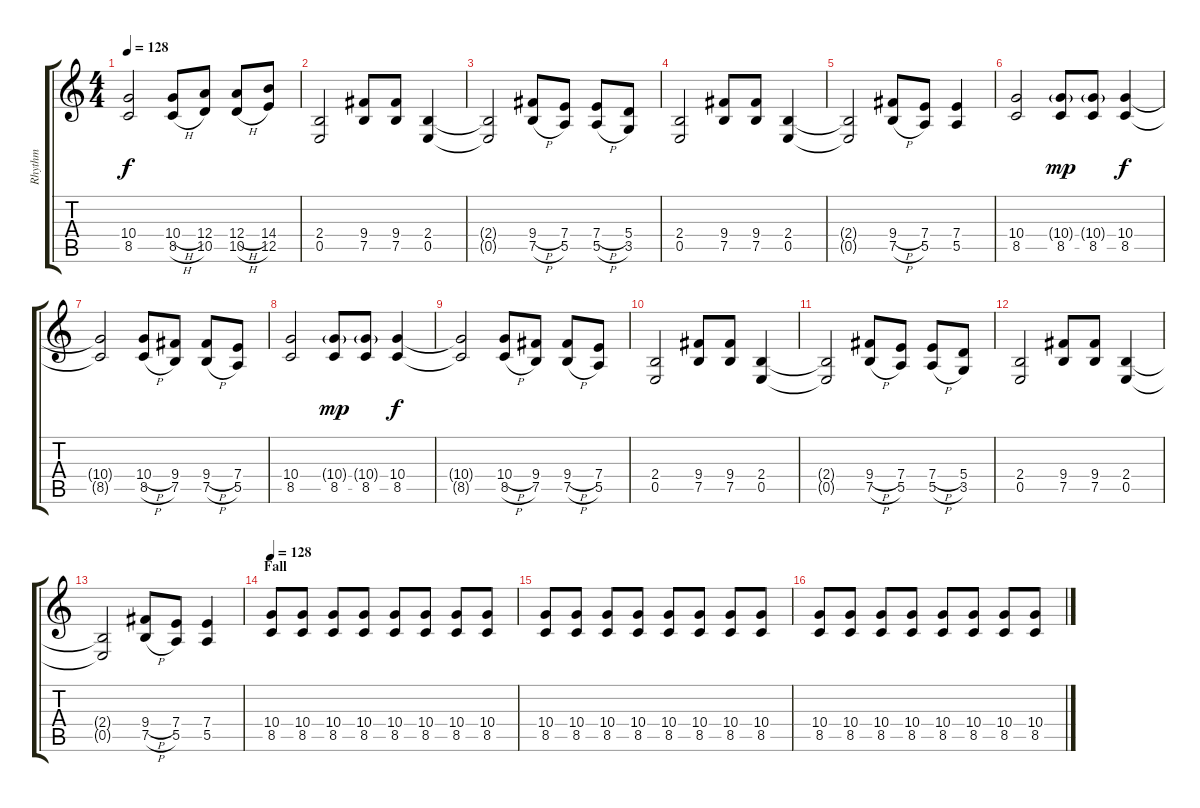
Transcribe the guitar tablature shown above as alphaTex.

\track ("Rhythm" "Rhythm") {instrument distortionguitar}
\staff {score tabs}
\tuning (B3 Gb3 D3 A2 E2 B1) {hide}
\ts (4 4)
\tempo 128
\clef g2
\ks c
(10.4{t} 8.5{t}).2{dy f} (10.4{h} 8.5{h}).8 (12.4 10.5).8 (12.4{h} 10.5{h}).8 (14.4 12.5).8 |
(2.4 0.5).2 (9.4 7.5).8 (9.4 7.5).8 (2.4 0.5).4 |
(2.4{t} 0.5{t}).2 (9.4{h} 7.5{h}).8 (7.4 5.5).8 (7.4{h} 5.5{h}).8 (5.4 3.5).8 |
(2.4 0.5).2 (9.4 7.5).8 (9.4 7.5).8 (2.4 0.5).4 |
(2.4{t} 0.5{t}).2 (9.4{h} 7.5{h}).8 (7.4 5.5).8 (7.4 5.5).4 |
(10.4 8.5).2 (10.4{g} 8.5).8{dy mp} (10.4{g} 8.5).8 (10.4 8.5).4{dy f} |
(10.4{t} 8.5{t}).2 (10.4{h} 8.5{h}).8 (9.4 7.5).8 (9.4{h} 7.5{h}).8 (7.4 5.5).8 |
(10.4 8.5).2 (10.4{g} 8.5).8{dy mp} (10.4{g} 8.5).8 (10.4 8.5).4{dy f} |
(10.4{t} 8.5{t}).2 (10.4{h} 8.5{h}).8 (9.4 7.5).8 (9.4{h} 7.5{h}).8 (7.4 5.5).8 |
(2.4 0.5).2 (9.4 7.5).8 (9.4 7.5).8 (2.4 0.5).4 |
(2.4{t} 0.5{t}).2 (9.4{h} 7.5{h}).8 (7.4 5.5).8 (7.4{h} 5.5{h}).8 (5.4 3.5).8 |
(2.4 0.5).2 (9.4 7.5).8 (9.4 7.5).8 (2.4 0.5).4 |
(2.4{t} 0.5{t}).2 (9.4{h} 7.5{h}).8 (7.4 5.5).8 (7.4 5.5).4 |
\section ("" "Fall")
\tempo 128
(10.4 8.5).8 (10.4 8.5).8 (10.4 8.5).8 (10.4 8.5).8 (10.4 8.5).8 (10.4 8.5).8 (10.4 8.5).8 (10.4 8.5).8 |
(10.4 8.5).8 (10.4 8.5).8 (10.4 8.5).8 (10.4 8.5).8 (10.4 8.5).8 (10.4 8.5).8 (10.4 8.5).8 (10.4 8.5).8 |
(10.4 8.5).8 (10.4 8.5).8 (10.4 8.5).8 (10.4 8.5).8 (10.4 8.5).8 (10.4 8.5).8 (10.4 8.5).8 (10.4 8.5).8
